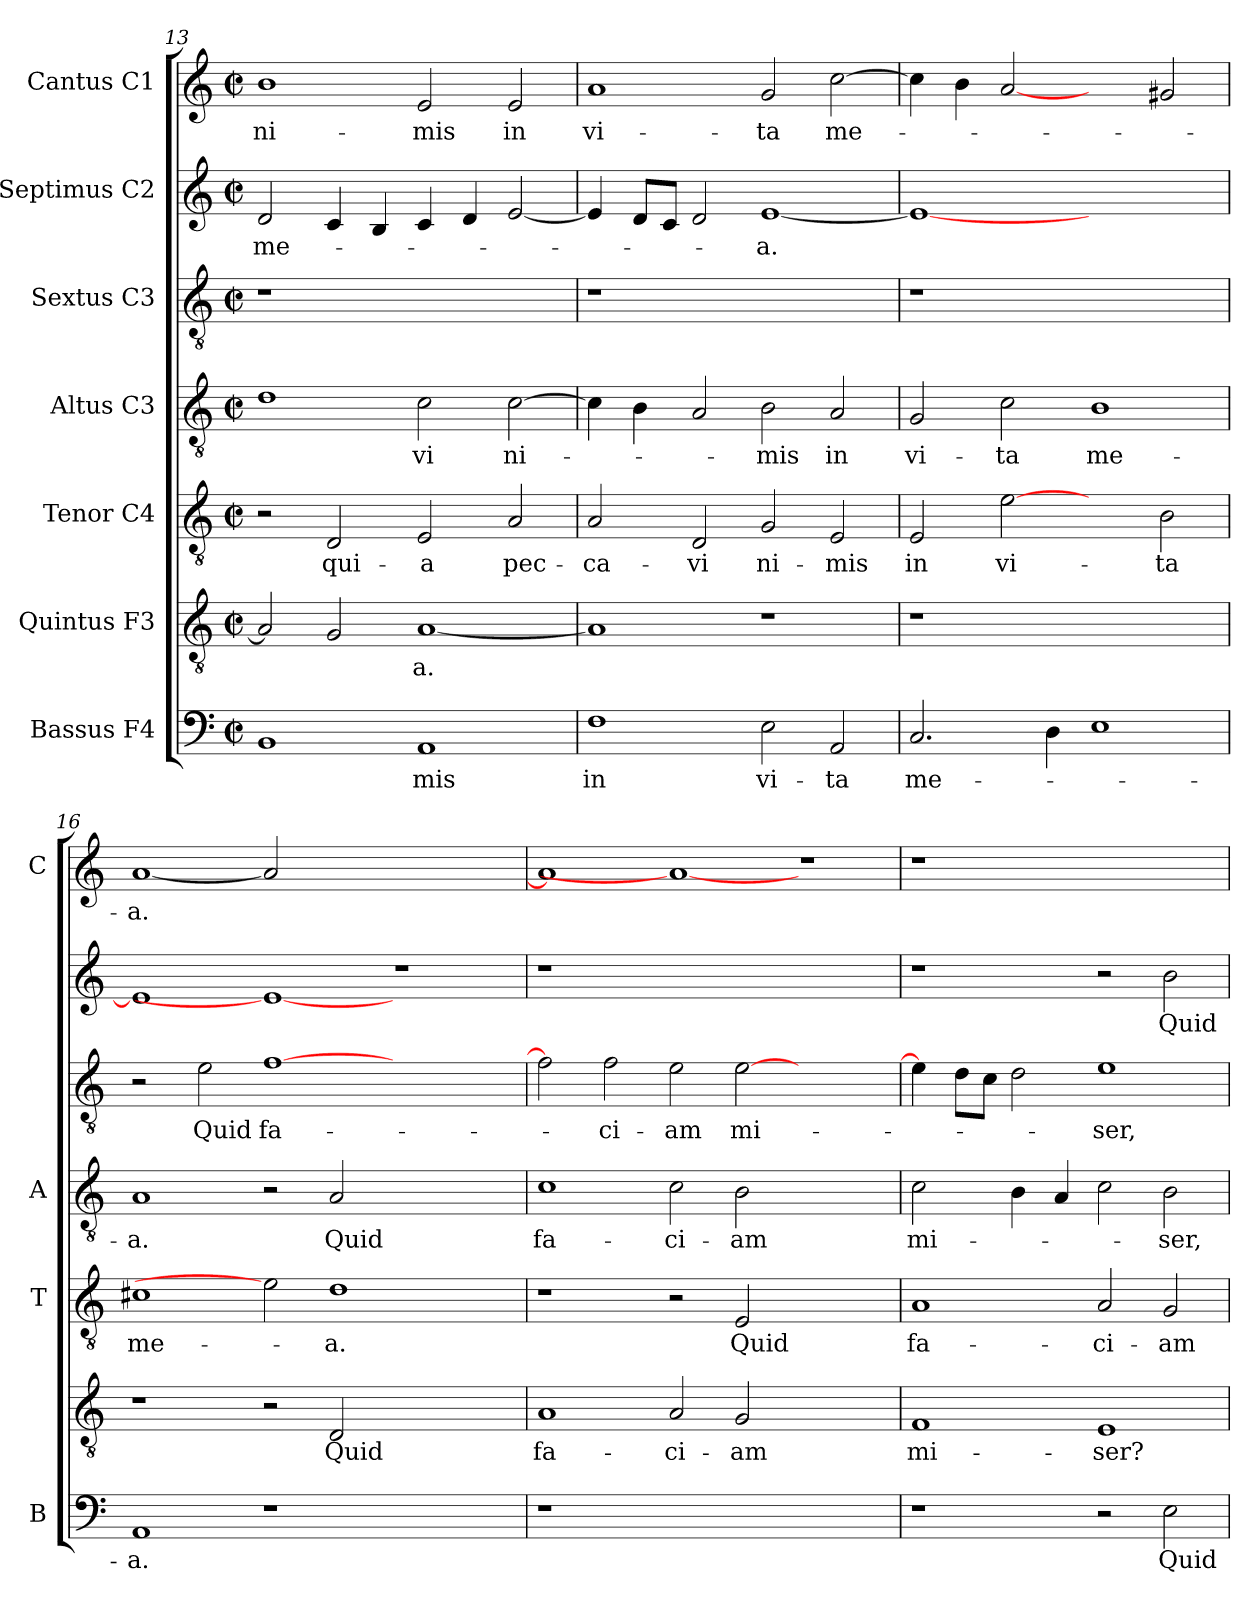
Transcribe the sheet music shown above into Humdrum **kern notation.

**kern	**text	**kern	**text	**kern	**text	**kern	**text	**kern	**text	**kern	**text	**kern	**text
*part7	*part7	*part6	*part6	*part5	*part5	*part4	*part4	*part3	*part3	*part2	*part2	*part1	*part1
*staff7	*staff7	*staff6	*staff6	*staff5	*staff5	*staff4	*staff4	*staff3	*staff3	*staff2	*staff2	*staff1	*staff1
*I"Bassus F4	*	*I"Quintus F3	*	*I"Tenor C4	*	*I"Altus C3	*	*I"Sextus C3	*	*I"Septimus C2	*	*I"Cantus C1	*
*I'B	*	*	*	*I'T	*	*I'A	*	*	*	*	*	*I'C	*
!!LO:PB:g=z
*clefF4	*	*clefGv2	*	*clefGv2	*	*clefGv2	*	*clefGv2	*	*clefG2	*	*clefG2	*
*k[]	*	*k[]	*	*k[]	*	*k[]	*	*k[]	*	*k[]	*	*k[]	*
*C:	*	*C:	*	*C:	*	*C:	*	*C:	*	*C:	*	*C:	*
*M2/2	*	*M2/2	*	*M2/2	*	*M2/2	*	*M2/2	*	*M2/2	*	*M2/2	*
*met(c|)	*	*met(c|)	*	*met(c|)	*	*met(c|)	*	*met(c|)	*	*met(c|)	*	*met(c|)	*
=13	=13	=13	=13	=13	=13	=13	=13	=13	=13	=13	=13	=13	=13
!	!	!	!	!	!	!	!	!	!	!	!LO:LY:b	!	!LO:LY:b
1BB	.	2A/]	.	2r	.	1d	.	1r	.	2d/	me-	1b	ni-
!	!	!	!	!	!LO:LY:b	!	!	!	!	!	!	!	!
.	.	2G/	.	2D/	qui-	.	.	.	.	4c/	.	.	.
.	.	.	.	.	.	.	.	.	.	4B/	.	.	.
!	!LO:LY:b	!	!LO:LY:b	!	!LO:LY:b	!	!LO:LY:b	!	!	!	!	!	!LO:LY:b
1AA	-mis	[1A	-a.	2E/	-a	2c\	-vi	1ryy	.	4c/	.	2e/	-mis
.	.	.	.	.	.	.	.	.	.	4d/	.	.	.
!	!	!	!	!	!LO:LY:b	!	!LO:LY:b	!	!	!	!	!	!LO:LY:b
.	.	.	.	2A/	pec-	[2c\	ni-	.	.	[2e/	.	2e/	in
=14	=14	=14	=14	=14	=14	=14	=14	=14	=14	=14	=14	=14	=14
!	!LO:LY:b	!	!	!	!LO:LY:b	!	!	!	!	!	!	!	!LO:LY:b
1F	in	1A]	.	2A/	-ca-	4c\]	.	1r	.	4e/]	.	1a	vi-
.	.	.	.	.	.	4B\	.	.	.	8d/L	.	.	.
.	.	.	.	.	.	.	.	.	.	8c/J	.	.	.
!	!	!	!	!	!LO:LY:b	!	!	!	!	!	!	!	!
.	.	.	.	2D/	-vi	2A/	.	.	.	2d/	.	.	.
!	!LO:LY:b	!	!	!	!LO:LY:b	!	!LO:LY:b	!	!	!	!LO:LY:b	!	!LO:LY:b
2E\	vi-	1r	.	2G/	ni-	2B\	-mis	1ryy	.	[1e	-a.	2g/	-ta
!	!LO:LY:b	!	!	!	!LO:LY:b	!	!LO:LY:b	!	!	!	!	!	!LO:LY:b
2AA/	-ta	.	.	2E/	-mis	2A/	in	.	.	.	.	[2cc\	me-
=15	=15	=15	=15	=15	=15	=15	=15	=15	=15	=15	=15	=15	=15
!	!LO:LY:b	!	!	!	!LO:LY:b	!	!LO:LY:b	!	!	!	!	!	!
2.C/	me-	1r	.	2E/	in	2G/	vi-	1r	.	1e_	.	4cc\]	.
.	.	.	.	.	.	.	.	.	.	.	.	4b\	.
!	!	!	!	!	!LO:LY:b	!	!LO:LY:b	!	!	!	!	!	!
.	.	.	.	[2e	vi-	2c\	-ta	.	.	.	.	[2a	.
4D\	.	.	.	.	.	.	.	.	.	.	.	.	.
!	!	!	!	!	!	!	!LO:LY:b	!	!	!	!	!	!
1E	.	1ryy	.	2ryy	.	1B	me-	1ryy	.	1ryy	.	2ryy	.
!	!	!	!	!	!LO:LY:b	!	!	!	!	!	!	!	!
.	.	.	.	2B\	-ta	.	.	.	.	.	.	2g#X/	.
=16	=16	=16	=16	=16	=16	=16	=16	=16	=16	=16	=16	=16	=16
!	!LO:LY:b	!	!	!	!LO:LY:b	!	!LO:LY:b	!	!	!	!	!	!LO:LY:b
1AA	-a.	1r	.	1c#X	me-	1A	-a.	2r	.	1e]	.	[1a	-a.
!	!	!	!	!	!	!	!	!	!LO:LY:b	!	!	!	!
.	.	.	.	.	.	.	.	2e\	Quid	.	.	.	.
!	!	!	!	!	!	!	!	!	!LO:LY:b	!	!	!	!
1r	.	2r	.	2e]	.	2r	.	[1f	fa-	1e_	.	2a]	.
!	!	!	!LO:LY:b	!	!LO:LY:b	!	!LO:LY:b	!	!	!	!	!	!
.	.	2D/	Quid	1d	-a.	2A/	Quid	.	.	.	.	1.ryy	.
1ryy	.	1ryy	.	.	.	1ryy	.	1ryy	.	1r	.	.	.
.	.	.	.	2ryy	.	.	.	.	.	.	.	.	.
=17	=17	=17	=17	=17	=17	=17	=17	=17	=17	=17	=17	=17	=17
!	!	!	!LO:LY:b	!	!	!	!LO:LY:b	!	!	!	!	!	!
1r	.	1A	fa-	1r	.	1c	fa-	2f\]	.	1r	.	1a]	.
!	!	!	!	!	!	!	!	!	!LO:LY:b	!	!	!	!
.	.	.	.	.	.	.	.	2f\	-ci-	.	.	.	.
!	!	!	!LO:LY:b	!	!	!	!LO:LY:b	!	!LO:LY:b	!	!	!	!
0ryy	.	2A/	-ci-	2r	.	2c\	-ci-	2e\	-am	0ryy	.	1a_	.
!	!	!	!LO:LY:b	!	!LO:LY:b	!	!LO:LY:b	!	!LO:LY:b	!	!	!	!
.	.	2G/	-am	2E/	Quid	2B\	-am	[2e\	mi-	.	.	.	.
.	.	1ryy	.	1ryy	.	1ryy	.	1ryy	.	.	.	1r	.
=18	=18	=18	=18	=18	=18	=18	=18	=18	=18	=18	=18	=18	=18
!	!	!	!LO:LY:b	!	!LO:LY:b	!	!LO:LY:b	!	!	!	!	!	!
1r	.	1F	mi-	1A	fa-	2c\	mi-	4e\]	.	1r	.	1r	.
.	.	.	.	.	.	.	.	8d\L	.	.	.	.	.
.	.	.	.	.	.	.	.	8c\J	.	.	.	.	.
.	.	.	.	.	.	4B\	.	2d\	.	.	.	.	.
.	.	.	.	.	.	4A/	.	.	.	.	.	.	.
!	!	!	!LO:LY:b	!	!LO:LY:b	!	!	!	!LO:LY:b	!	!	!	!
2r	.	1E	-ser?	2A/	-ci-	2c\	.	1e	-ser,	2r	.	1ryy	.
!	!LO:LY:b	!	!	!	!LO:LY:b	!	!LO:LY:b	!	!	!	!LO:LY:b	!	!
2E\	Quid	.	.	2G/	-am	2B\	-ser,	.	.	2b\	Quid	.	.
=	=	=	=	=	=	=	=	=	=	=	=	=	=
*-	*-	*-	*-	*-	*-	*-	*-	*-	*-	*-	*-	*-	*-
